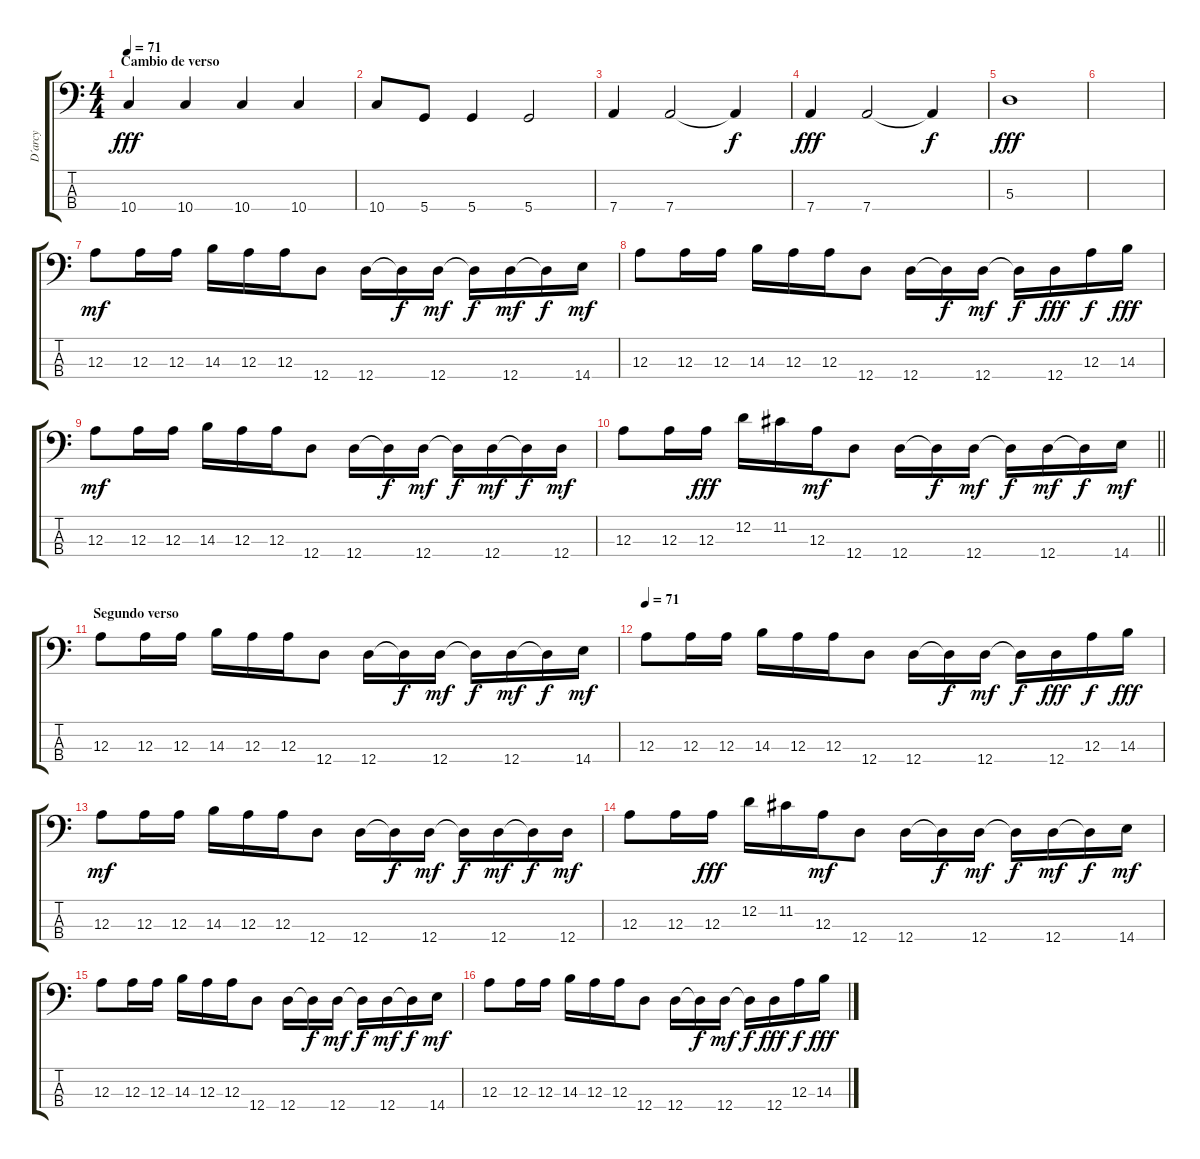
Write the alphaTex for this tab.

\track ("D´arcy" "D´arcy") {instrument electricbassfinger}
\staff {score tabs}
\tuning (G2 D2 A1 D1) {hide}
\ts (4 4)
\section ("" "Cambio de verso")
\tempo 71
\clef f4
\ks c
10.4.4{dy fff} 10.4.4 10.4.4 10.4.4 |
10.4.8 5.4.8 5.4.4 5.4.2 |
7.4.4 7.4.2 7.4{t}.4{dy f} |
7.4.4{dy fff} 7.4.2 7.4{t}.4{dy f} |
5.3.1{dy fff} |
|
12.3.8{dy mf} 12.3.16 12.3.16 14.3.16 12.3.16 12.3.16 12.4.8 12.4.16 12.4{t}.16{dy f} 12.4.16{dy mf} 12.4{t}.16{dy f} 12.4.16{dy mf} 12.4{t}.16{dy f} 14.4.16{dy mf} |
12.3.8 12.3.16 12.3.16 14.3.16 12.3.16 12.3.16 12.4.8 12.4.16 12.4{t}.16{dy f} 12.4.16{dy mf} 12.4{t}.16{dy f} 12.4.16{dy fff} 12.3.16{dy f} 14.3.16{dy fff} |
12.3.8{dy mf} 12.3.16 12.3.16 14.3.16 12.3.16 12.3.16 12.4.8 12.4.16 12.4{t}.16{dy f} 12.4.16{dy mf} 12.4{t}.16{dy f} 12.4.16{dy mf} 12.4{t}.16{dy f} 12.4.16{dy mf} |
\barLineRight lightlight
12.3.8 12.3.16 12.3.16{dy fff} 12.2.16 11.2.16 12.3.16{dy mf} 12.4.8 12.4.16 12.4{t}.16{dy f} 12.4.16{dy mf} 12.4{t}.16{dy f} 12.4.16{dy mf} 12.4{t}.16{dy f} 14.4.16{dy mf} |
\section ("" "Segundo verso")
12.3.8 12.3.16 12.3.16 14.3.16 12.3.16 12.3.16 12.4.8 12.4.16 12.4{t}.16{dy f} 12.4.16{dy mf} 12.4{t}.16{dy f} 12.4.16{dy mf} 12.4{t}.16{dy f} 14.4.16{dy mf} |
\tempo 71
12.3.8 12.3.16 12.3.16 14.3.16 12.3.16 12.3.16 12.4.8 12.4.16 12.4{t}.16{dy f} 12.4.16{dy mf} 12.4{t}.16{dy f} 12.4.16{dy fff} 12.3.16{dy f} 14.3.16{dy fff} |
12.3.8{dy mf} 12.3.16 12.3.16 14.3.16 12.3.16 12.3.16 12.4.8 12.4.16 12.4{t}.16{dy f} 12.4.16{dy mf} 12.4{t}.16{dy f} 12.4.16{dy mf} 12.4{t}.16{dy f} 12.4.16{dy mf} |
12.3.8 12.3.16 12.3.16{dy fff} 12.2.16 11.2.16 12.3.16{dy mf} 12.4.8 12.4.16 12.4{t}.16{dy f} 12.4.16{dy mf} 12.4{t}.16{dy f} 12.4.16{dy mf} 12.4{t}.16{dy f} 14.4.16{dy mf} |
12.3.8 12.3.16 12.3.16 14.3.16 12.3.16 12.3.16 12.4.8 12.4.16 12.4{t}.16{dy f} 12.4.16{dy mf} 12.4{t}.16{dy f} 12.4.16{dy mf} 12.4{t}.16{dy f} 14.4.16{dy mf} |
12.3.8 12.3.16 12.3.16 14.3.16 12.3.16 12.3.16 12.4.8 12.4.16 12.4{t}.16{dy f} 12.4.16{dy mf} 12.4{t}.16{dy f} 12.4.16{dy fff} 12.3.16{dy f} 14.3.16{dy fff}
